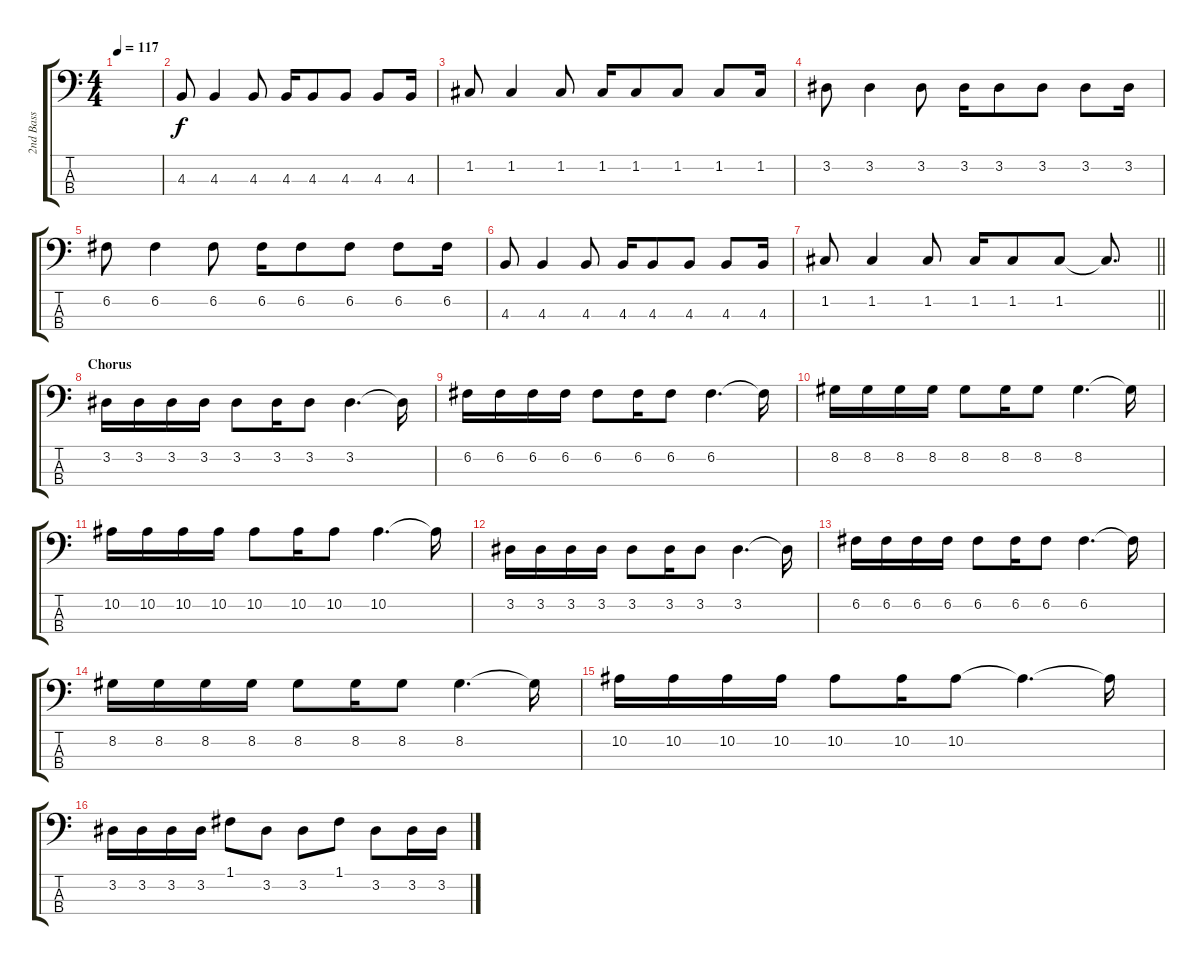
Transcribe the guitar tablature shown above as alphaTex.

\track ("2nd Bass " "2nd Bass ") {instrument electricbassfinger}
\staff {score tabs}
\tuning (F2 C2 G1 C1) {hide}
\ts (4 4)
\tempo 117
\clef f4
\ks c
|
4.3.8 4.3.4 4.3.8 4.3.16 4.3.8 4.3.8 4.3.8 4.3.16 |
1.2.8 1.2.4 1.2.8 1.2.16 1.2.8 1.2.8 1.2.8 1.2.16 |
3.2.8 3.2.4 3.2.8 3.2.16 3.2.8 3.2.8 3.2.8 3.2.16 |
6.2.8 6.2.4 6.2.8 6.2.16 6.2.8 6.2.8 6.2.8 6.2.16 |
4.3.8 4.3.4 4.3.8 4.3.16 4.3.8 4.3.8 4.3.8 4.3.16 |
\barLineRight lightlight
1.2.8 1.2.4 1.2.8 1.2.16 1.2.8 1.2.8 1.2{t}.8{d} |
\section ("" "Chorus")
3.2.16 3.2.16 3.2.16 3.2.16 3.2.8 3.2.16 3.2.8 3.2.4{d} 3.2{t}.16 |
6.2.16 6.2.16 6.2.16 6.2.16 6.2.8 6.2.16 6.2.8 6.2.4{d} 6.2{t}.16 |
8.2.16 8.2.16 8.2.16 8.2.16 8.2.8 8.2.16 8.2.8 8.2.4{d} 8.2{t}.16 |
10.2.16 10.2.16 10.2.16 10.2.16 10.2.8 10.2.16 10.2.8 10.2.4{d} 10.2{t}.16 |
3.2.16 3.2.16 3.2.16 3.2.16 3.2.8 3.2.16 3.2.8 3.2.4{d} 3.2{t}.16 |
6.2.16 6.2.16 6.2.16 6.2.16 6.2.8 6.2.16 6.2.8 6.2.4{d} 6.2{t}.16 |
8.2.16 8.2.16 8.2.16 8.2.16 8.2.8 8.2.16 8.2.8 8.2.4{d} 8.2{t}.16 |
10.2.16 10.2.16 10.2.16 10.2.16 10.2.8 10.2.16 10.2.8 10.2{t}.4{d} 10.2{t}.16 |
3.2.16 3.2.16 3.2.16 3.2.16 1.1.8 3.2.8 3.2.8 1.1.8 3.2.8 3.2.16 3.2.16
